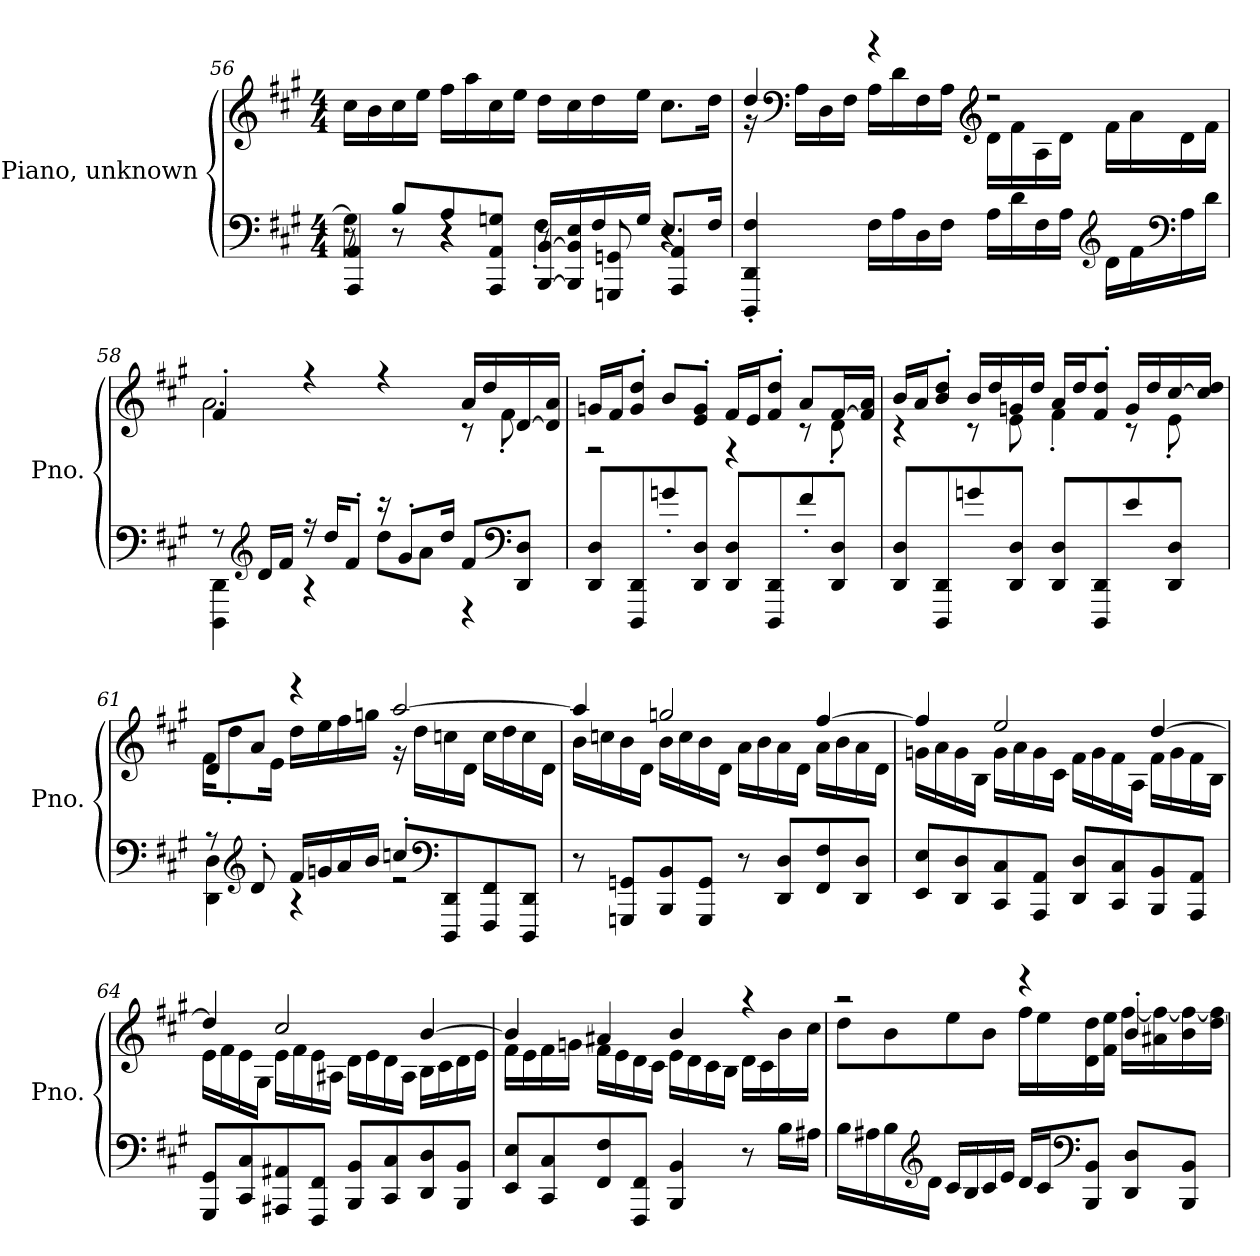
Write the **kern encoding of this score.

**kern	**kern
*part1	*part1
*staff2	*staff1
*I"Piano, unknown	*
*I'Pno.	*
!!LO:LB:g=z
*clefF4	*clefG2
*k[f#c#g#]	*k[f#c#g#]
*M4/4	*M4/4
=56	=56
*^	*
*	*^	*
8r	8G\]	4AAA/ 4AA/	16cc#\LL
.	.	.	16b\
8B/L	8r	.	16cc#\
.	.	.	16ee\JJ
8A/	4r	4r	16ff#\LL
.	.	.	16aa\
8AAA/ 8AA/ 8Gn/J	.	.	16cc#\
.	.	.	16ee\JJ
[16BBB/ [16BB/LL	4F#'\	8r	16dd\LL
16BBB/] 16BB/] 16E/	.	.	16cc#\
16F#/	.	8GGGn/ 8GGn/	16dd\
16G/JJ	.	.	16ee\JJ
8.E/L	4r	4AAA/ 4AA/	8.cc#\L
16F#/Jk	.	.	16dd\Jk
*v	*v	*v	*
=57	=57
*	*^
4DDD/' 4DD/' 4F#/'	4dd/	16r
*	*clefF4	*
.	.	16A\LL
.	.	16D\
.	.	16F#\JJ
16F#\LL	4r	16A\LL
16A\	.	16d\
16D\	.	16F#\
16F#\JJ	.	16A\JJ
*	*clefG2	*
16A\LL	2r	16d\LL
16d\	.	16f#\
16F#\	.	16A\
16A\JJ	.	16d\JJ
*clefG2	*	*
16d\LL	.	16f#\LL
16f#\	.	16a\
*clefF4	*	*
16A\	.	16d\
16d\JJ	.	16f#\JJ
!!LO:LB:g=z	!!
=58	=58	=58
*^	*	*
8r	4DDD\ 4DD\	4f#'/	2.a\
*clefG2	*	*	*
16d/LL	.	.	.
16f#/JJ	.	.	.
16r	4r	4r	.
16dd/KL	.	.	.
8f#'/J	.	.	.
16r	8dd\L	4r	.
8g#'/L	.	.	.
.	8a\J	.	.
16dd/Jk	.	.	.
8f#/L	4r	16a/LL	8r
.	.	16dd/	.
*clefF4	*	*	*
8DD/ 8D/J	.	[16d/	8f#'\
.	.	16d/] 16a/JJ	.
*v	*v	*	*
=59	=59	=59
8DD/ 8D/L	16gn/LL	2r
.	16f#/J	.
8DDD/ 8DD/	8g/' 8dd/'J	.
8gn'/	8b/L	.
8DD/ 8D/J	8e/' 8g/'J	.
8DD/ 8D/L	16f#/LL	4r
.	16e/J	.
8DDD/ 8DD/	8f#/' 8dd/'J	.
8f#'/	8a/L	8r
8DD/ 8D/J	[16f#/L	8d'\
.	16f#/] 16a/JJ	.
!!LO:PB:g=z	!!
=60	=60	=60
8DD/ 8D/L	16b/LL	4r
.	16a/J	.
8DDD/ 8DD/	8b/' 8dd/'J	.
8gn/	16b/LL	8r
.	16dd/	.
8DD/ 8D/J	16gn/	8e\
.	16dd/JJ	.
8DD/ 8D/L	16a/LL	4f#'\
.	16dd/J	.
8DDD/ 8DD/	8f#/' 8dd/'J	.
8e/	16g/LL	8r
.	16dd/	.
8DD/ 8D/J	[16cc#/	8e'\
.	16cc#/] 16dd/JJ	.
=61	=61	=61
*^	*	*
8r	4DD\ 4D\	8d/L	16f#\KL
.	.	.	8dd'\
*clefG2	*	*	*
8d'/	.	8a/J	.
.	.	.	16e\Jk
16f#/LL	4r	4r	16dd\LL
16gn/	.	.	16ee\
16a/	.	.	16ff#\
16b/JJ	.	.	16ggn\JJ
8ccn'/L	2r	[2aa/	16r
.	.	.	16dd\LL
*clefF4	*	*	*
8DDD/ 8DD/	.	.	16ccn\
.	.	.	16d\JJ
8FFF#/ 8FF#/	.	.	16cc\LL
.	.	.	16dd\
8DDD/ 8DD/J	.	.	16cc\
.	.	.	16d\JJ
*v	*v	*	*
!!LO:LB:g=z	!!
=62	=62	=62
8r	4aa/]	16b\LL
.	.	16ccn\
8GGGn/ 8GGn/L	.	16b\
.	.	16d\JJ
8BBB/ 8BB/	2ggn/	16b\LL
.	.	16cc\
8GGG/ 8GG/J	.	16b\
.	.	16d\JJ
8r	.	16a\LL
.	.	16b\
8DD/ 8D/L	.	16a\
.	.	16d\JJ
8FF#/ 8F#/	[4ff#/	16a\LL
.	.	16b\
8DD/ 8D/J	.	16a\
.	.	16d\JJ
=63	=63	=63
8EE/ 8E/L	4ff#/]	16gn\LL
.	.	16a\
8DD/ 8D/	.	16g\
.	.	16B\JJ
8CC#/ 8C#/	2ee/	16g\LL
.	.	16a\
8AAA/ 8AA/J	.	16g\
.	.	16c#\JJ
8DD/ 8D/L	.	16f#\LL
.	.	16g\
8CC#/ 8C#/	.	16f#\
.	.	16A\JJ
8BBB/ 8BB/	[4dd/	16f#\LL
.	.	16g\
8AAA/ 8AA/J	.	16f#\
.	.	16B\JJ
!!LO:LB:g=z	!!
=64	=64	=64
8GGG#/ 8GG#/L	4dd/]	16e\LL
.	.	16f#\
8CC#/ 8C#/	.	16e\
.	.	16G#\JJ
8AAA#X/ 8AA#X/	2cc#/	16e\LL
.	.	16f#\
8FFF#/ 8FF#/J	.	16e\
.	.	16A#X\JJ
8BBB/ 8BB/L	.	16d\LL
.	.	16e\
8CC#/ 8C#/	.	16d\
.	.	16A#\JJ
8DD/ 8D/	[4b/	16B\LL
.	.	16c#\
8BBB/ 8BB/J	.	16d\
.	.	16e\JJ
=65	=65	=65
8EE/ 8E/L	4b/]	16f#\LL
.	.	16e\
8CC#/ 8C#/	.	16f#\
.	.	16gn\JJ
8FF#/ 8F#/	4a#X/	16f#\LL
.	.	16e\
8FFF#/ 8FF#/J	.	16d\
.	.	16c#\JJ
4BBB/ 4BB/	4b/	16e\LL
.	.	16d\
.	.	16c#\
.	.	16B\JJ
8r	4r	16d\LL
.	.	16c#\
16B\LL	.	16b\
16A#X\JJ	.	16cc#\JJ
!!LO:LB:g=z	!!
=66	=66	=66
16B\LL	2r	8dd\L
16A#X\	.	.
16B\	.	8b\
*clefG2	*	*
16d\JJ	.	.
16c#/LL	.	8ee\
16B/	.	.
16c#/	.	8b\J
16e/JJ	.	.
16d/LL	4r	16ff#\LL
16c#/J	.	16ee\
*clefF4	*	*
8BBB/ 8BB/J	.	16d\ 16dd\
.	.	16f#\ 16ee\JJ
8DD/ 8D/L	4b'/	[16ff#\LL
.	.	16a#X\ 16ff#\_
8BBB/ 8BB/J	.	16b\ 16ff#\_
.	.	16dd\ 16ff#\_JJ
*	*v	*v
=	=
*-	*-
